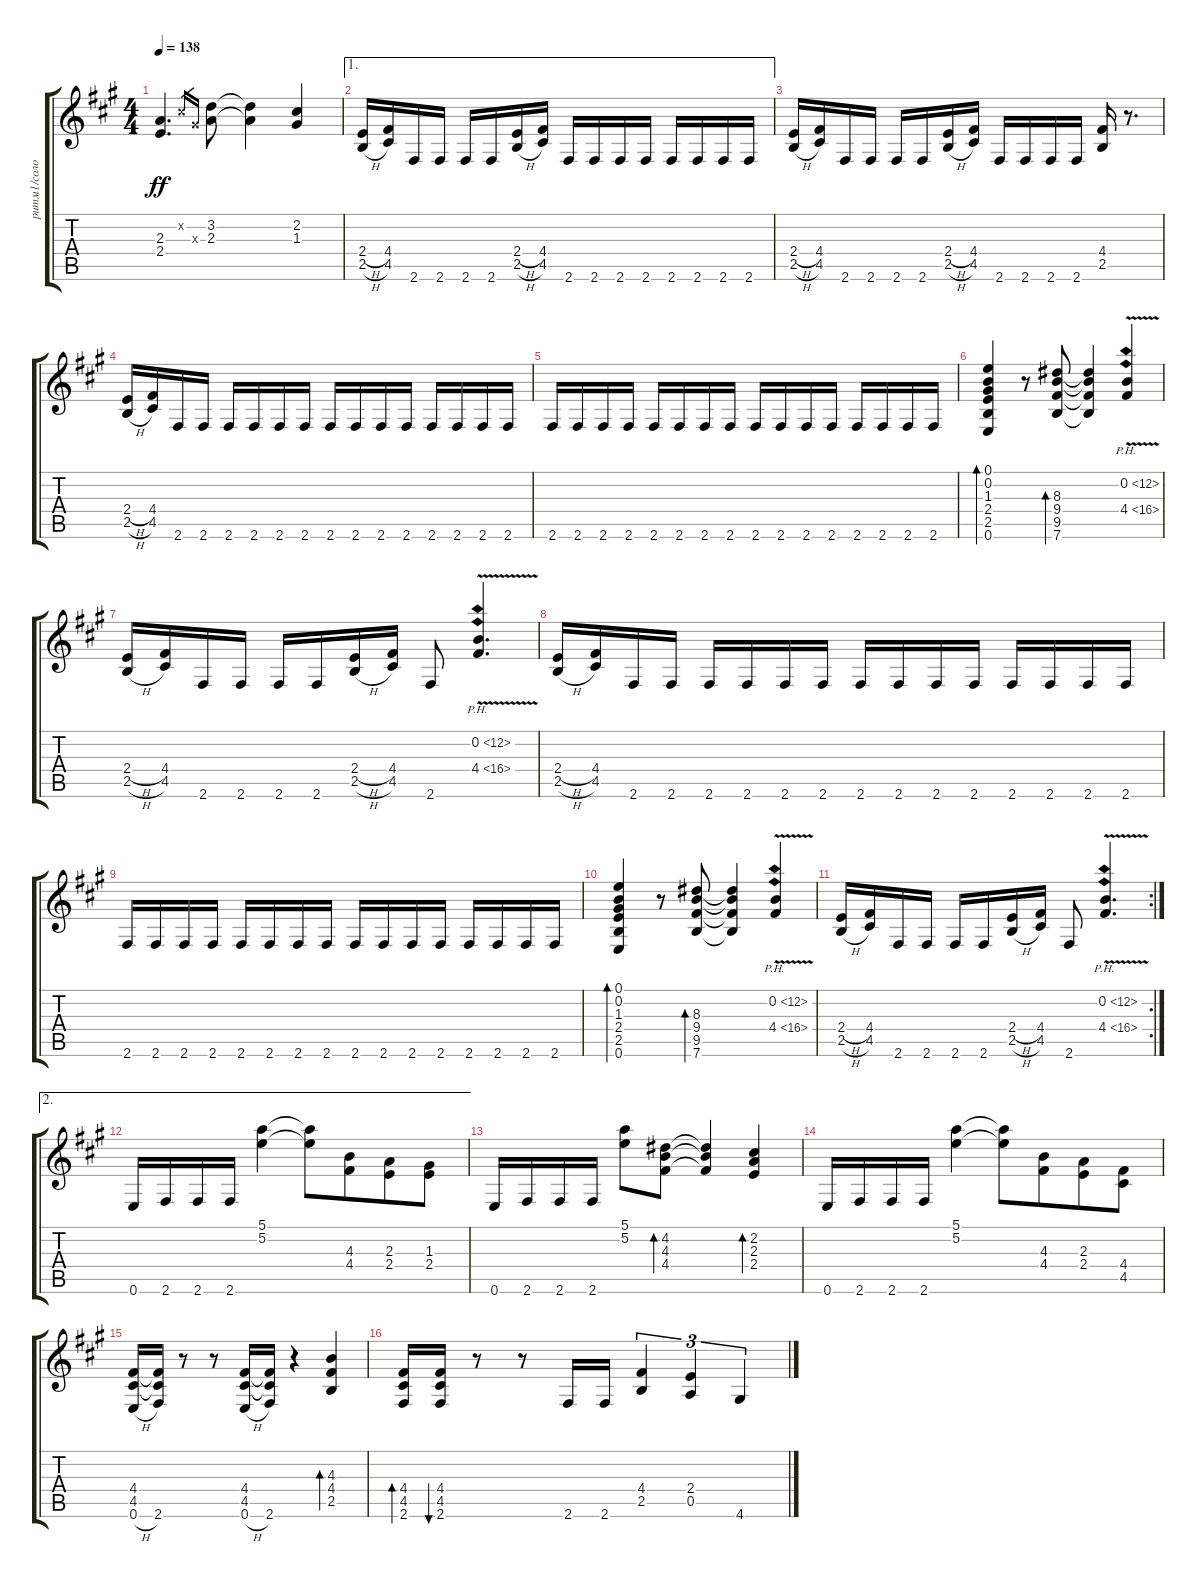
\track ("ритм1/соло" "ритм1/соло") {instrument overdrivenguitar}
\staff {score tabs}
\tuning (E4 B3 G3 D3 A2 E2) {hide}
\ts (4 4)
\tempo 138
\clef g2
\ks f#minor
(2.3 2.4).4{d dy ff} 2.2{x}.16{gr} 1.3{x}.16{gr} (3.2 2.3).8 (3.2{t} 2.3{t}).4 (2.2 1.3).4 |
\ae 1
(2.4{h} 2.5{h}).16 (4.4 4.5).16 2.6.16 2.6.16 2.6.16 2.6.16 (2.4{h} 2.5{h}).16 (4.4 4.5).16 2.6.16 2.6.16 2.6.16 2.6.16 2.6.16 2.6.16 2.6.16 2.6.16 |
(2.4{h} 2.5{h}).16 (4.4 4.5).16 2.6.16 2.6.16 2.6.16 2.6.16 (2.4{h} 2.5{h}).16 (4.4 4.5).16 2.6.16 2.6.16 2.6.16 2.6.16 (4.4 2.5).16 r.8{d} |
(2.4{h} 2.5{h}).16 (4.4 4.5).16 2.6.16 2.6.16 2.6.16 2.6.16 2.6.16 2.6.16 2.6.16 2.6.16 2.6.16 2.6.16 2.6.16 2.6.16 2.6.16 2.6.16 |
2.6.16 2.6.16 2.6.16 2.6.16 2.6.16 2.6.16 2.6.16 2.6.16 2.6.16 2.6.16 2.6.16 2.6.16 2.6.16 2.6.16 2.6.16 2.6.16 |
(0.1 0.2 1.3 2.4 2.5 0.6).4{bd 60} r.8 (8.3 9.4 9.5 7.6).8{bd 60} (8.3{t} 9.4{t} 9.5{t} 7.6{t}).4 (0.2{ph 12 v} 4.4{ph 12 v}).4 |
(2.4{h} 2.5{h}).16 (4.4 4.5).16 2.6.16 2.6.16 2.6.16 2.6.16 (2.4{h} 2.5{h}).16 (4.4 4.5).16 2.6.8 (0.2{ph 12 v} 4.4{ph 12 v}).4{d} |
(2.4{h} 2.5{h}).16 (4.4 4.5).16 2.6.16 2.6.16 2.6.16 2.6.16 2.6.16 2.6.16 2.6.16 2.6.16 2.6.16 2.6.16 2.6.16 2.6.16 2.6.16 2.6.16 |
2.6.16 2.6.16 2.6.16 2.6.16 2.6.16 2.6.16 2.6.16 2.6.16 2.6.16 2.6.16 2.6.16 2.6.16 2.6.16 2.6.16 2.6.16 2.6.16 |
(0.1 0.2 1.3 2.4 2.5 0.6).4{bd 60} r.8 (8.3 9.4 9.5 7.6).8{bd 60} (8.3{t} 9.4{t} 9.5{t} 7.6{t}).4 (0.2{ph 12 v} 4.4{ph 12 v}).4 |
\rc 2
(2.4{h} 2.5{h}).16 (4.4 4.5).16 2.6.16 2.6.16 2.6.16 2.6.16 (2.4{h} 2.5{h}).16 (4.4 4.5).16 2.6.8 (0.2{ph 12 v} 4.4{ph 12 v}).4{d} |
\ae 2
0.6.16 2.6.16 2.6.16 2.6.16 (5.1 5.2).4 (5.1{t} 5.2{t}).8 (4.3 4.4).8{beam merge} (2.3 2.4).8 (1.3 2.4).8 |
0.6.16 2.6.16 2.6.16 2.6.16 (5.1 5.2).8 (4.2 4.3 4.4).8{bd 60} (4.2{t} 4.3{t} 4.4{t}).4 (2.2 2.3 2.4).4{bd 60} |
0.6.16 2.6.16 2.6.16 2.6.16 (5.1 5.2).4 (5.1{t} 5.2{t}).8 (4.3 4.4).8{beam merge} (2.3 2.4).8 (4.4 4.5).8 |
(4.4 4.5 0.6{h}).16 (4.4{t} 4.5{t} 2.6).16 r.8 r.8 (4.4 4.5 0.6{h}).16 (4.4{t} 4.5{t} 2.6).16 r.4 (4.3 4.4 2.5).4{bd 60} |
(4.4 4.5 2.6).16{bd 60} (4.4 4.5 2.6).16{bu 60} r.8 r.8 2.6.16 2.6.16 (4.4 2.5).4{tu (3 2)} (2.4 0.5).4{tu (3 2)} 4.6.4{tu (3 2)}
